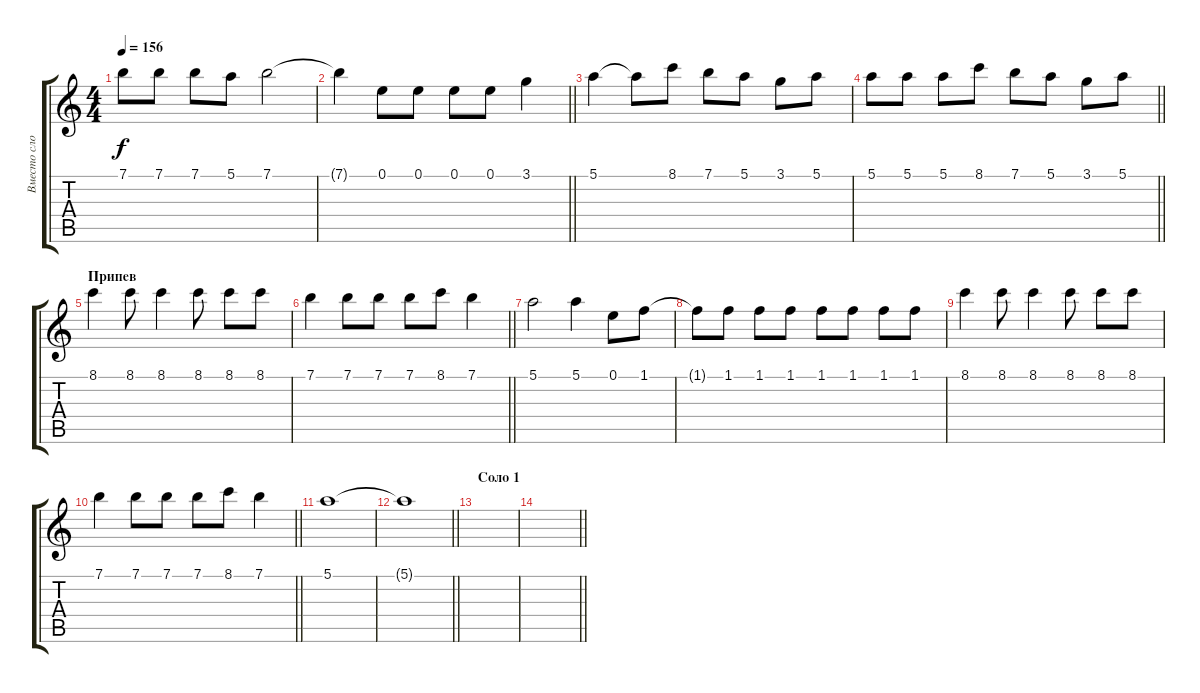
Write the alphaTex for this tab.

\track ("Вместо слов" "Вместо сло") {instrument distortionguitar}
\staff {score tabs}
\tuning (E4 B3 G3 D3 A2 E2) {hide}
\ts (4 4)
\tempo 156
\clef g2
\ks c
7.1{t}.8{dy f} 7.1.8 7.1.8 5.1.8 7.1.2 |
\barLineRight lightlight
7.1{t}.4 0.1.8 0.1.8 0.1.8 0.1.8 3.1.4 |
5.1.4 5.1{t}.8 8.1.8 7.1.8 5.1.8 3.1.8 5.1.8 |
\barLineRight lightlight
5.1.8 5.1.8 5.1.8 8.1.8 7.1.8 5.1.8 3.1.8 5.1.8 |
\section ("" "Припев")
8.1.4 8.1.8 8.1.4 8.1.8 8.1.8 8.1.8 |
\barLineRight lightlight
7.1.4 7.1.8 7.1.8 7.1.8 8.1.8 7.1.4 |
5.1.2 5.1.4 0.1.8 1.1.8 |
1.1{t}.8 1.1.8 1.1.8 1.1.8 1.1.8 1.1.8 1.1.8 1.1.8 |
8.1.4 8.1.8 8.1.4 8.1.8 8.1.8 8.1.8 |
\barLineRight lightlight
7.1.4 7.1.8 7.1.8 7.1.8 8.1.8 7.1.4 |
5.1.1 |
\barLineRight lightlight
5.1{t}.1 |
\section ("" "Соло 1")
|
\barLineRight lightlight
